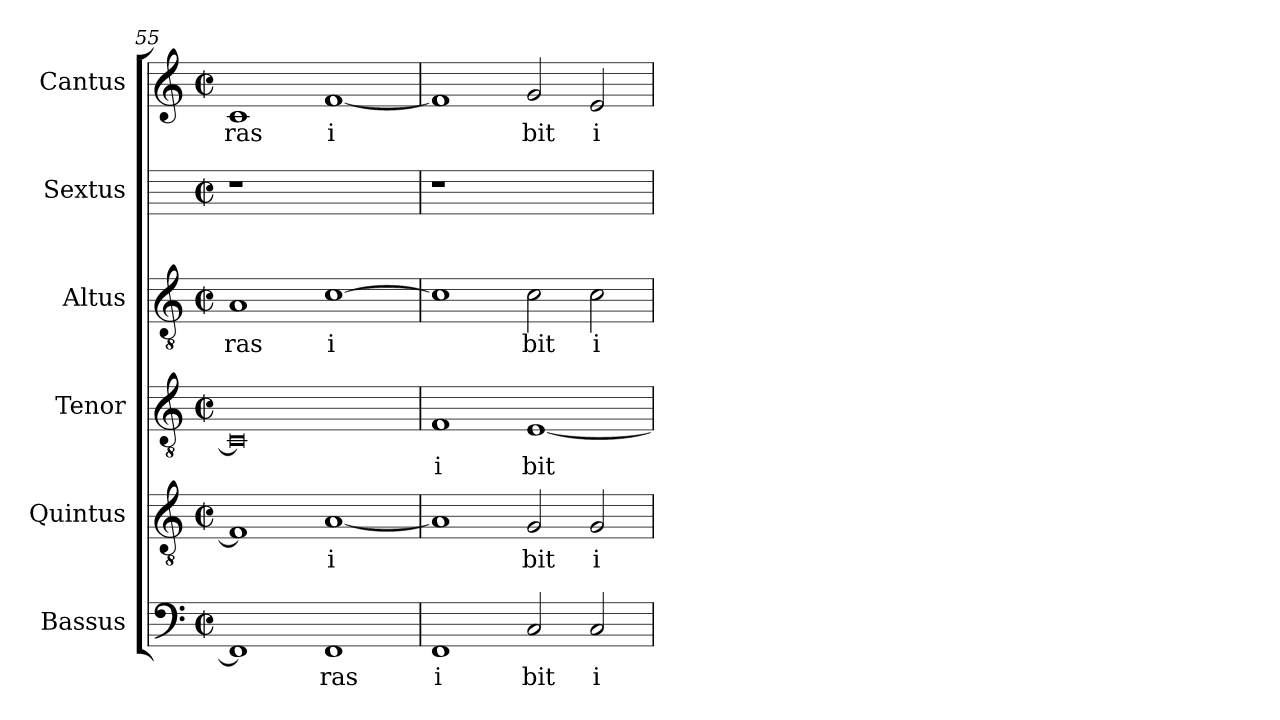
**kern	**text	**kern	**text	**kern	**text	**kern	**text	**kern	**kern	**text
*part6	*part6	*part5	*part5	*part4	*part4	*part3	*part3	*part2	*part1	*part1
*staff6	*staff6	*staff5	*staff5	*staff4	*staff4	*staff3	*staff3	*staff2	*staff1	*staff1
*I"Bassus	*	*I"Quintus	*	*I"Tenor	*	*I"Altus	*	*I"Sextus	*I"Cantus	*
*I'Bassus	*	*I'Quintus	*	*I'Tenor	*	*I'Altus	*	*	*I'Cantus	*
*clefF4	*	*clefGv2	*	*clefGv2	*	*clefGv2	*	*	*clefG2	*
*k[]	*	*k[]	*	*k[]	*	*k[]	*	*k[]	*k[]	*
*C:	*	*C:	*	*C:	*	*C:	*	*C:	*C:	*
*M2/2	*	*M2/2	*	*M2/2	*	*M2/2	*	*M2/2	*M2/2	*
*met(c|)	*	*met(c|)	*	*met(c|)	*	*met(c|)	*	*met(c|)	*met(c|)	*
=55	=55	=55	=55	=55	=55	=55	=55	=55	=55	=55
!	!LO:LY:b:cj	!	!LO:LY:b	!	!LO:LY:b	!	!LO:LY:b:cj	!	!	!LO:LY:b:cj
1FF]	.	1F]	.	0C]	.	1A	ras	1r	1c	ras
!	!LO:LY:b:cj	!	!LO:LY:b	!	!	!	!LO:LY:b:cj	!	!	!LO:LY:b:cj
1FF	ras	[<1A	i	.	.	[>1c	i	1ryy	[<1f	i
=56	=56	=56	=56	=56	=56	=56	=56	=56	=56	=56
!	!LO:LY:b:cj	!	!LO:LY:b	!	!LO:LY:b	!	!LO:LY:b:cj	!	!	!LO:LY:b:cj
1FF	i	1A]	.	1F	i	1c]	.	1r	1f]	.
!	!LO:LY:b:cj	!	!LO:LY:b	!	!LO:LY:b	!	!LO:LY:b:cj	!	!	!LO:LY:b:cj
2C/	bit	2G/	bit	[<1E	bit	2c\	bit	1ryy	2g/	bit
!	!LO:LY:b:cj	!	!LO:LY:b	!	!	!	!LO:LY:b:cj	!	!	!LO:LY:b:cj
2C/	i	2G/	i	.	.	2c\	i	.	2e/	i
=	=	=	=	=	=	=	=	=	=	=
*-	*-	*-	*-	*-	*-	*-	*-	*-	*-	*-
